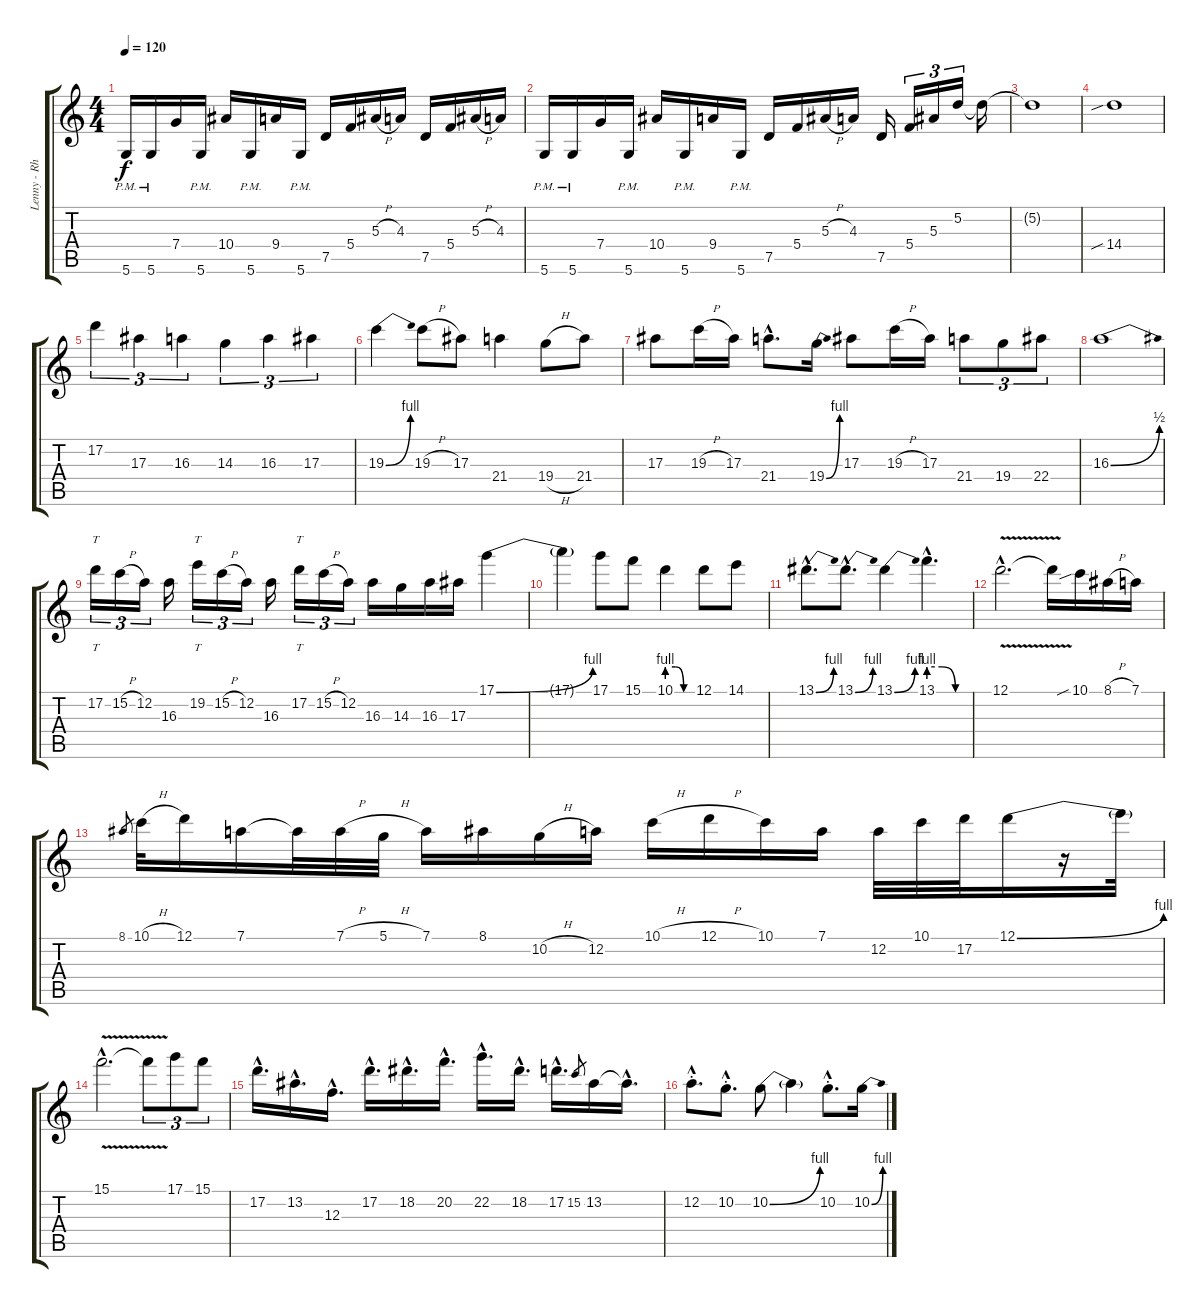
\track ("Lenny - Rhytm/Lead" "Lenny - Rh") {instrument distortionguitar}
\staff {score tabs}
\tuning (D4 A3 F3 C3 G2 D2) {hide}
\ts (4 4)
\tempo 120
\clef g2
\ks c
5.6{pm}.16{dy f} 5.6{pm}.16 7.4.16 5.6{pm}.16 10.4.16 5.6{pm}.16 9.4.16 5.6{pm}.16 7.5.16 5.4.16 5.3{h}.16 4.3.16 7.5.16 5.4.16 5.3{h}.16 4.3.16 |
5.6{pm}.16 5.6{pm}.16 7.4.16 5.6{pm}.16 10.4.16 5.6{pm}.16 9.4.16 5.6{pm}.16 7.5.16 5.4.16 5.3{h}.16 4.3.16 7.5.16 5.4.16{tu (3 2)} 5.3.16{tu (3 2)} 5.2.16{tu (3 2)} 5.2{t}.16 |
5.2{t}.1 |
14.4{sib}.1 |
17.2.4{tu (3 2)} 17.3.4{tu (3 2)} 16.3.4{tu (3 2)} 14.3.4{tu (3 2)} 16.3.4{tu (3 2)} 17.3.4{tu (3 2)} |
19.3{be (bend 0 0 60 4)}.4 19.3{h}.8 17.3.8 21.4.4 19.4{h}.8 21.4.8 |
17.3.8 19.3{h}.16 17.3.16 21.4{hac}.8{d} 19.4{be (bend 0 0 60 4)}.16 17.3.8 19.3{h}.16 17.3.16 21.4.8{tu (3 2)} 19.4.8{tu (3 2)} 22.4.8{tu (3 2)} |
16.3{be (bend 0 0 60 2)}.1 |
17.2.16{tt tu (3 2)} 15.2{h}.16{tu (3 2)} 12.2.16{tu (3 2)} 16.3.16 19.2.16{tt tu (3 2)} 15.2{h}.16{tu (3 2)} 12.2.16{tu (3 2)} 16.3.16 17.2.16{tt tu (3 2)} 15.2{h}.16{tu (3 2)} 12.2.16{tu (3 2)} 16.3.16 14.3.16 16.3.16 17.3.16 17.1{be (bend 0 0 60 4)}.4 |
17.1{t}.4 17.1.8 15.1.8 10.1{be (custom 0 4 20 4 40 0 60 0)}.4 12.1.8 14.1.8 |
13.1{be (bend 0 0 60 4) hac}.8{d} 13.1{be (bend 0 0 60 4) hac}.8{d} 13.1{be (bend 0 0 60 4)}.4 13.1{be (custom 0 4 20 4 40 0 60 0) hac}.4{d} |
12.1{v hac}.2{d} 12.1{t}.16 10.1{sib}.16 8.1{h}.16 7.1.16 |
8.1.8{gr} 10.1{h}.32 12.1.16 7.1.16 7.1{t}.32 7.1{h}.32 5.1{h}.32 7.1.16 8.1.16 10.2{h}.16 12.2.16 10.1{h}.16 12.1{h}.16 10.1.16 7.1.16 12.2.32 10.1.32 17.2.32 12.1{be (bend 0 0 60 4)}.16 r.16 12.1{t}.32 |
15.1{v hac}.2{d} 15.1{t}.8{tu (3 2)} 17.1.8{tu (3 2)} 15.1.8{tu (3 2)} |
17.2{hac}.16{d} 13.2{hac}.16{d} 12.3{hac}.16{d} 17.2{hac}.16{d} 18.2{hac}.16{d} 20.2{hac}.16{d} 22.2{hac}.16{d} 18.2{hac}.16{d} 17.2{hac}.16{d} 15.2.8{gr} 13.2.16 13.2{hac t}.16{d} |
12.2{hac st}.8{d} 10.2{hac st}.8{d} 10.2{be (bend 0 0 60 4)}.8 10.2{t}.4 10.2{hac st}.8{d} 10.2{be (bend 0 0 60 4)}.16
